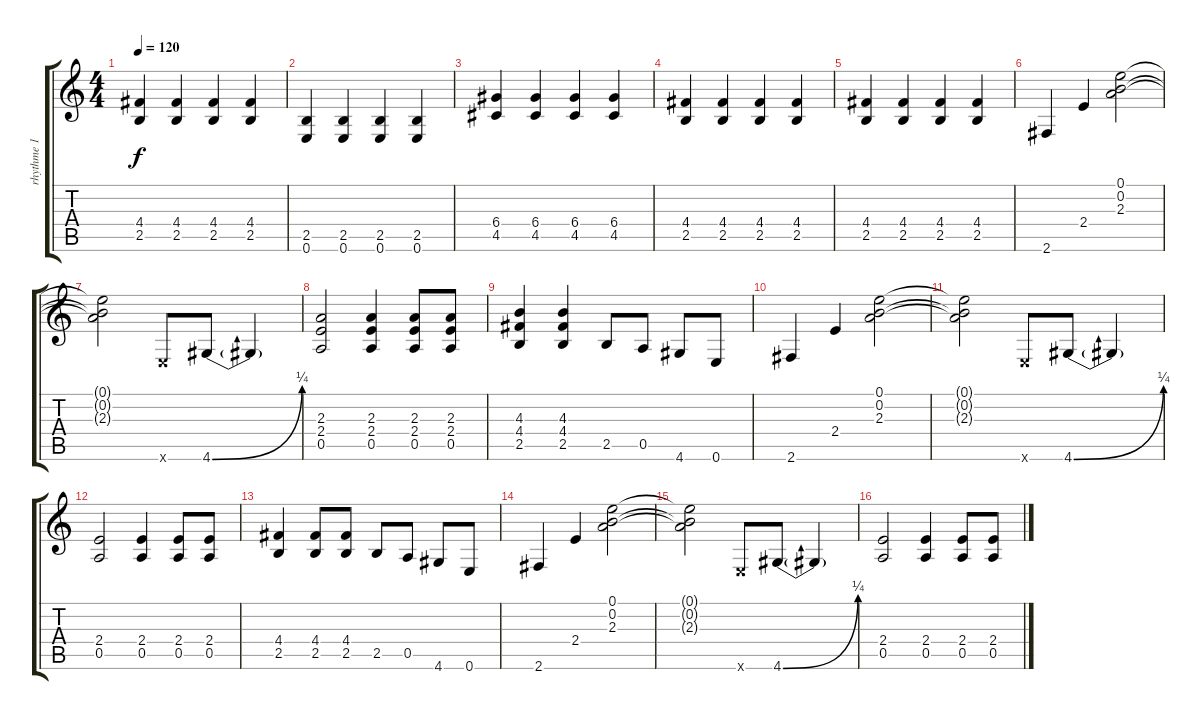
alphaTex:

\track ("rhythme 1" "rhythme 1") {instrument distortionguitar}
\staff {score tabs}
\tuning (E4 B3 G3 D3 A2 E2) {hide}
\ts (4 4)
\tempo 120
\clef g2
\ks c
(4.4 2.5).4{dy f} (4.4 2.5).4 (4.4 2.5).4 (4.4 2.5).4 |
(2.5 0.6).4 (2.5 0.6).4 (2.5 0.6).4 (2.5 0.6).4 |
(6.4 4.5).4 (6.4 4.5).4 (6.4 4.5).4 (6.4 4.5).4 |
(4.4 2.5).4 (4.4 2.5).4 (4.4 2.5).4 (4.4 2.5).4 |
(4.4 2.5).4 (4.4 2.5).4 (4.4 2.5).4 (4.4 2.5).4 |
2.6.4 2.4.4 (0.1 0.2 2.3).2 |
(0.1{t} 0.2{t} 2.3{t}).2 0.6{x}.8 4.6{be (bend 0 0 60 1)}.8 4.6{t}.4 |
(2.3 2.4 0.5).2 (2.3 2.4 0.5).4 (2.3 2.4 0.5).8 (2.3 2.4 0.5).8 |
(4.3 4.4 2.5).4 (4.3 4.4 2.5).4 2.5.8 0.5.8 4.6.8 0.6.8 |
2.6.4 2.4.4 (0.1 0.2 2.3).2 |
(0.1{t} 0.2{t} 2.3{t}).2 0.6{x}.8 4.6{be (bend 0 0 60 1)}.8 4.6{t}.4 |
(2.4 0.5).2 (2.4 0.5).4 (2.4 0.5).8 (2.4 0.5).8 |
(4.4 2.5).4 (4.4 2.5).8 (4.4 2.5).8 2.5.8 0.5.8 4.6.8 0.6.8 |
2.6.4 2.4.4 (0.1 0.2 2.3).2 |
(0.1{t} 0.2{t} 2.3{t}).2 0.6{x}.8 4.6{be (bend 0 0 60 1)}.8 4.6{t}.4 |
(2.4 0.5).2 (2.4 0.5).4 (2.4 0.5).8 (2.4 0.5).8
